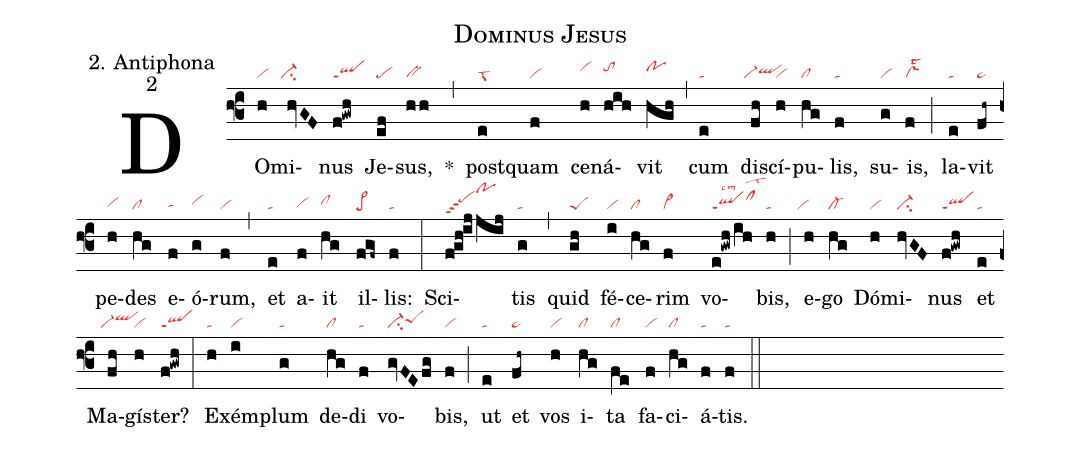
name: Dominus Jesus;
office-part: 2. Antiphona;
mode: 2;
nabc-lines: 1;
%%
(f3)
DO(h|vi)mi(hvGF|``ci-)nus(f!gwh|qlppt1) Je(ef|pe)sus,(hh|bv) *(,)
post(e|grlst2)quam(f|vi) ce(h|vihi)ná(hih|tohi)vit(hgh|pohi) (,)
cum(e|ta) dis(fh|``vi-qlhh)cí(h|vi)pu(hg|cl)lis,(f|ta) su(g|vi)is,(f|vslst2) (;)
la(e|ta)vit(fh~|ta>) pe(h|vihg)des(hg|cl) e(f|tahg)ó(g|vihh)rum,(f|vi) (,)
et(e|ta) a(f|vihg)it(hg|clhh) il(fgf~|pe>)lis:(f|ta) (:)
Sci(f!gh!ijjij|pehippt3pohm)tis(g|ta) (,)
quid(gh|peS) fé(i|vi)ce(hg|cl)rim(f|vi>) vo(e!gwh/ih|qlppt1lscm2clhjlst2)bis,(h|ta) (;)
e(h|``vi)go(hg|cl-) Dó(h|vi)mi(hvGF|ci-)nus(f!gwh|qlppt1) et(e|ta) Ma(fh|``vi-qlhi)gís(h|vi)ter?(f!gwh|qlppt1) (:)
Ex(h|ta)ém(i|vi)plum(g|ta) de(hg|cl)di(f|ta) vo(gvFEfg|ci-peShh)bis,(f|vi) (;)
ut(e|ta) et(fh~|ta>) vos(h|vi) i(hg|cl)ta(fe|cl) fa(f|vi)ci(hg|cl)á(f|ta)tis.(f|ta) (::)
